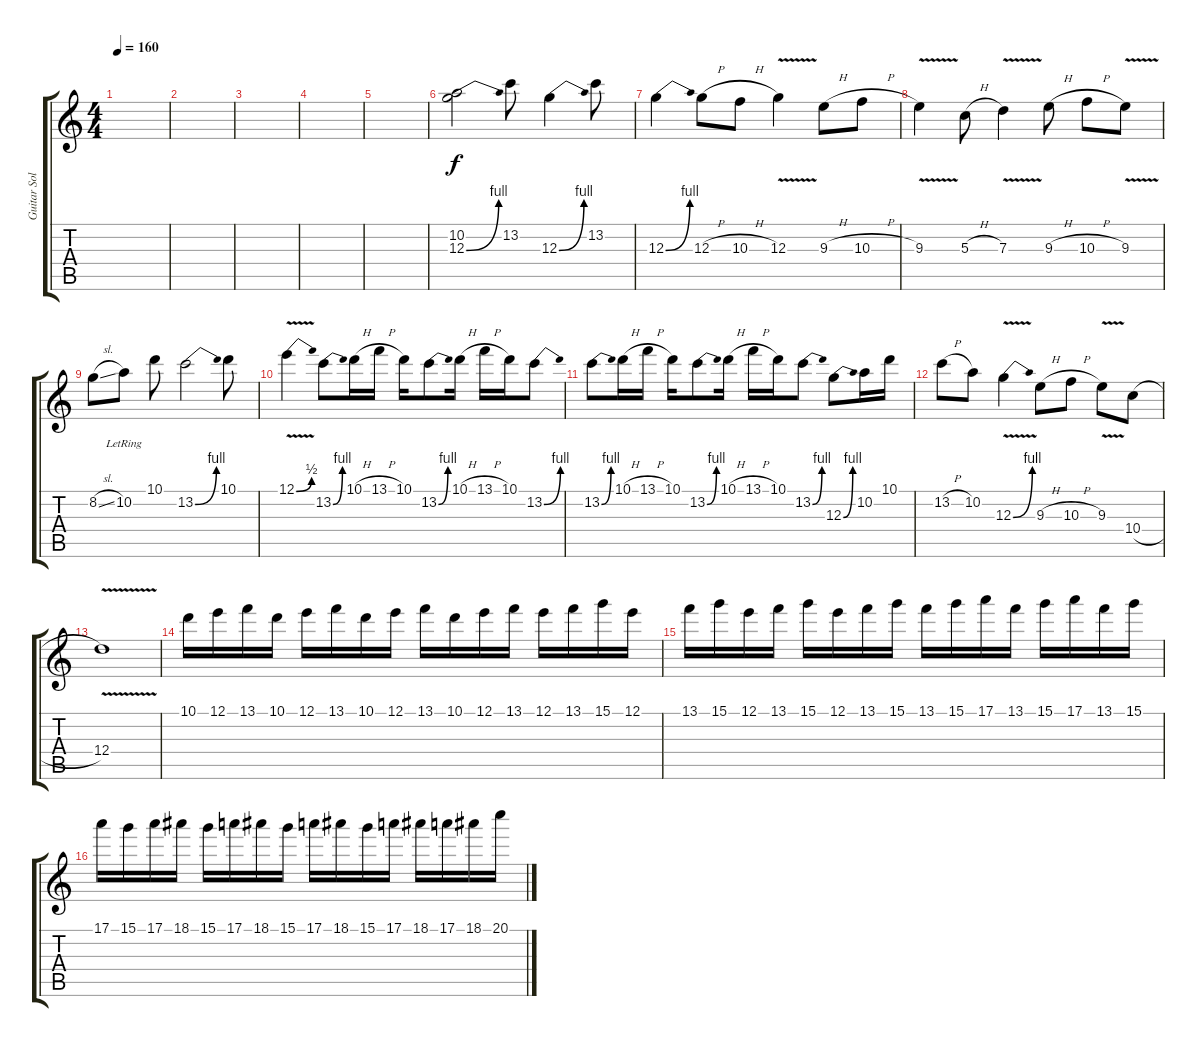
\track ("Guitar Solo" "Guitar Sol") {instrument distortionguitar}
\staff {score tabs}
\tuning (E4 B3 G3 D3 A2 D2) {hide}
\ts (4 4)
\tempo 160
\clef g2
\ks c
|
|
|
|
|
(10.2 12.3{be (bend 0 0 60 4)}).2 13.2.8 12.3{be (bend 0 0 60 4)}.4 13.2.8 |
12.3{be (bend 0 0 60 4)}.4 12.3{h}.8 10.3{h}.8 12.3{v}.4 9.3{h}.8 10.3{h}.8 |
9.3{v}.4 5.3{h}.8 7.3{v}.4 9.3{h}.8 10.3{h}.8 9.3{v}.8 |
8.2{sl}.8 10.2{lr}.8 10.1.8 13.2{be (bend 0 0 60 4)}.2 10.1.8 |
12.1{be (bend 0 0 60 2) v}.4 13.2{be (bend 0 0 60 4)}.8 10.1{h}.16 13.1{h}.16 10.1.16 13.2{be (bend 0 0 60 4)}.8 10.1{h}.16 13.1{h}.16 10.1.16 13.2{be (bend 0 0 60 4)}.8 |
13.2{be (bend 0 0 60 4)}.8 10.1{h}.16 13.1{h}.16 10.1.16 13.2{be (bend 0 0 60 4)}.8 10.1{h}.16 13.1{h}.16 10.1.16 13.2{be (bend 0 0 60 4)}.8 12.3{be (bend 0 0 60 4)}.8 10.2.16 10.1.16 |
13.2{h}.8 10.2.8 12.3{be (bend 0 0 60 4) v}.4 9.3{h}.8 10.3{h}.8 9.3{v}.8 10.4{h}.8 |
12.4{v}.1 |
10.1.16 12.1.16 13.1.16 10.1.16 12.1.16 13.1.16 10.1.16 12.1.16 13.1.16 10.1.16 12.1.16 13.1.16 12.1.16 13.1.16 15.1.16 12.1.16 |
13.1.16 15.1.16 12.1.16 13.1.16 15.1.16 12.1.16 13.1.16 15.1.16 13.1.16 15.1.16 17.1.16 13.1.16 15.1.16 17.1.16 13.1.16 15.1.16 |
17.1.16 15.1.16 17.1.16 18.1.16 15.1.16 17.1.16 18.1.16 15.1.16 17.1.16 18.1.16 15.1.16 17.1.16 18.1.16 17.1.16 18.1.16 20.1.16
